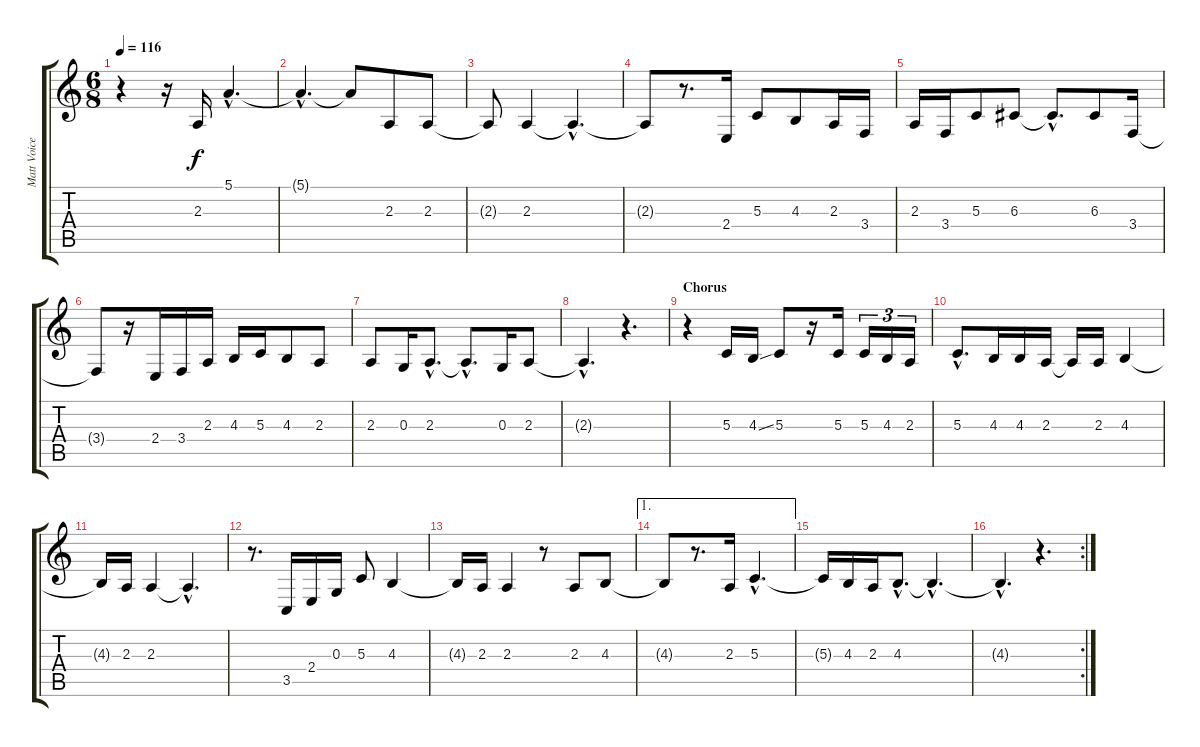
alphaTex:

\track ("Matt Voice" "Matt Voice") {instrument synthvoice}
\staff {score tabs}
\tuning (E4 B3 G3 D3 A2 E2) {hide}
\ts (6 8)
\tempo 116
\clef g2
\ks c
r.4{dy f} r.16 2.3.16 5.1{hac}.4{d} |
5.1{hac t}.4{d} 5.1{t}.8 2.3.8 2.3.8 |
2.3{t}.8 2.3.4 2.3{hac t}.4{d} |
2.3{t}.8 r.8{d} 2.4.16 5.3.8 4.3.8 2.3.16 3.4.16 |
2.3.16 3.4.16 5.3.8 6.3.8 6.3{hac t}.8{d} 6.3.8 3.4.16 |
3.4{t}.8 r.16 2.4.16 3.4.16 2.3.16 4.3.16 5.3.16 4.3.8 2.3.8 |
2.3.8 0.3.16 2.3{hac}.8{d} 2.3{hac t}.8{d} 0.3.16 2.3.8 |
2.3{hac t}.4{d} r.4{d} |
\section ("" "Chorus")
r.4 5.3.16 4.3{ss}.16 5.3.8 r.16 5.3.16 5.3.16{tu (3 2)} 4.3.16{tu (3 2)} 2.3.16{tu (3 2)} |
5.3{hac}.8{d} 4.3.16 4.3.16 2.3.16 2.3{t}.16 2.3.16 4.3.4 |
4.3{t}.16 2.3.16 2.3.4 2.3{hac t}.4{d} |
r.8{d} 3.5.16 2.4.16 0.3.16 5.3.8 4.3.4 |
4.3{t}.16 2.3.16 2.3.4 r.8 2.3.8 4.3.8 |
\ae 1
4.3{t}.8 r.8{d} 2.3.16 5.3{hac}.4{d} |
5.3{t}.16 4.3.16 2.3.16 4.3{hac}.8{d} 4.3{hac t}.4{d} |
\rc 2
4.3{hac t}.4{d} r.4{d}
